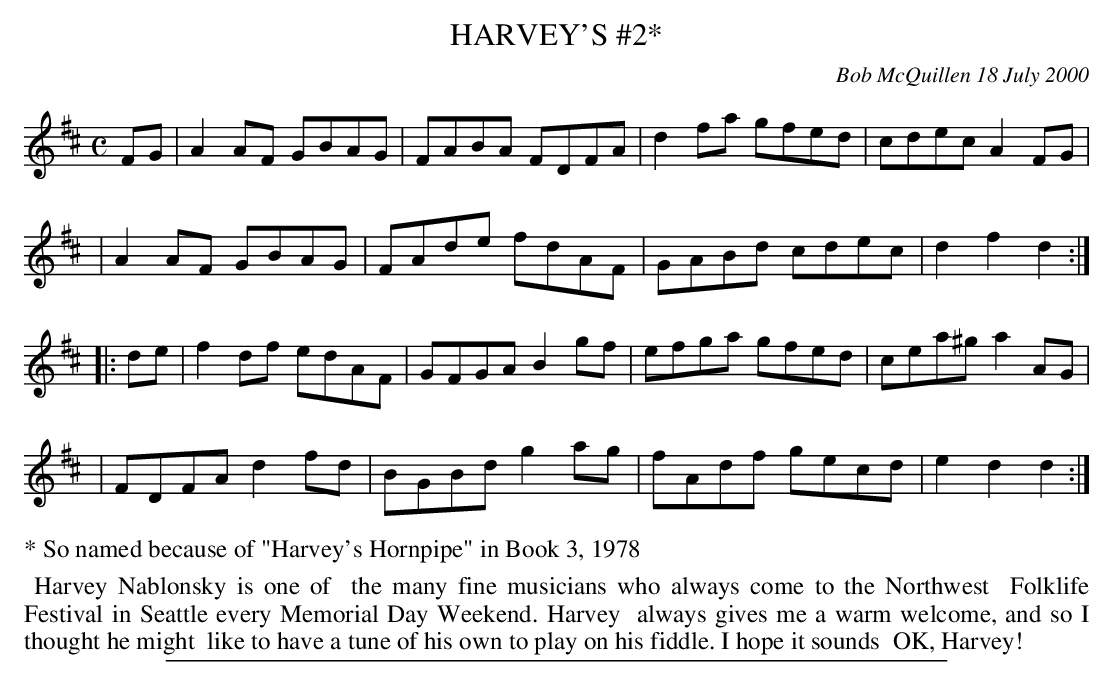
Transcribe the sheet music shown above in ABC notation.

X:1
T: HARVEY'S #2*
C: Bob McQuillen 18 July 2000
M: C
L: 1/8
K: D
FG \
| A2AF GBAG | FABA FDFA | d2fa gfed | cdec A2FG |
| A2AF GBAG | FAde fdAF | GABd cdec | d2f2 d2 :|
|: de \
| f2df edAF | GFGA B2gf | efga gfed | cea^g a2 AG |
| FDFA d2fd | BGBd g2ag | fAdf gecd | e2d2 d2 :|
